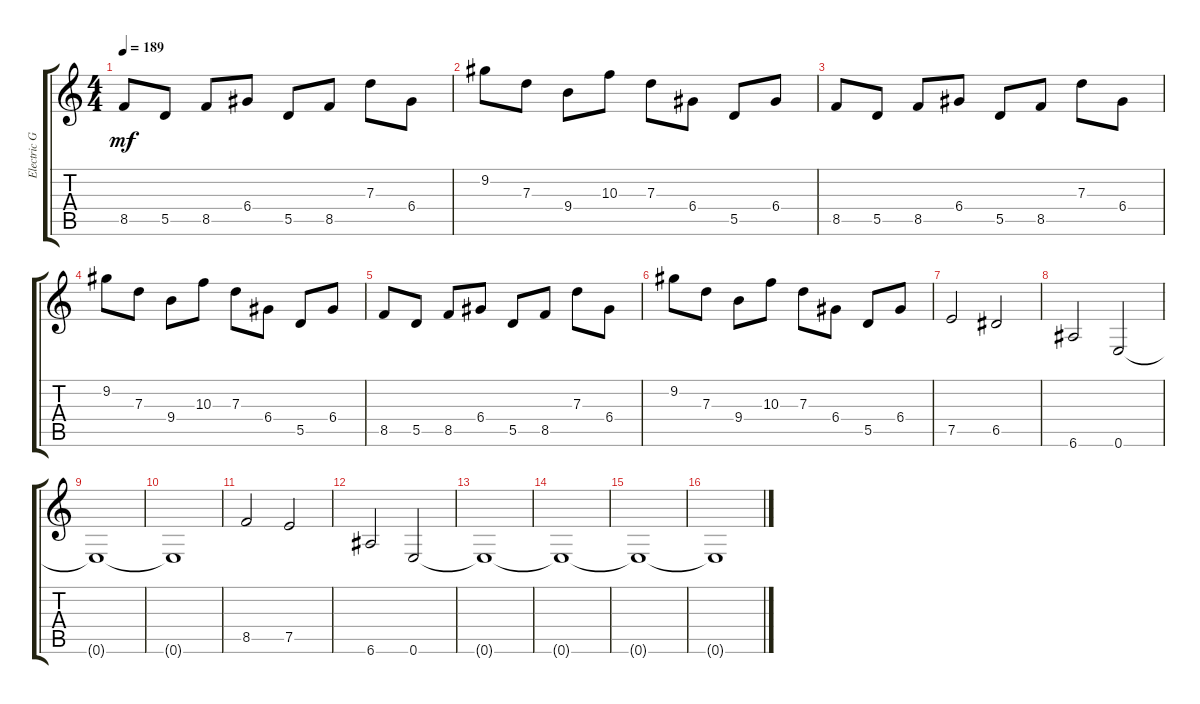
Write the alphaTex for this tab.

\track ("Electric Guitar Left" "Electric G") {instrument distortionguitar}
\staff {score tabs}
\tuning (E4 B3 G3 D3 A2 E2) {hide}
\ts (4 4)
\tempo 189
\clef g2
\ks c
8.5.8{dy mf} 5.5.8 8.5.8 6.4.8 5.5.8 8.5.8 7.3.8 6.4.8 |
9.2.8 7.3.8 9.4.8 10.3.8 7.3.8 6.4.8 5.5.8 6.4.8 |
8.5.8 5.5.8 8.5.8 6.4.8 5.5.8 8.5.8 7.3.8 6.4.8 |
9.2.8 7.3.8 9.4.8 10.3.8 7.3.8 6.4.8 5.5.8 6.4.8 |
8.5.8 5.5.8 8.5.8 6.4.8 5.5.8 8.5.8 7.3.8 6.4.8 |
9.2.8 7.3.8 9.4.8 10.3.8 7.3.8 6.4.8 5.5.8 6.4.8 |
7.5.2 6.5.2 |
6.6.2 0.6.2 |
0.6{t}.1 |
0.6{t}.1 |
8.5.2 7.5.2 |
6.6.2 0.6.2 |
0.6{t}.1{volume 9} |
0.6{t}.1 |
0.6{t}.1{volume 5} |
0.6{t}.1
